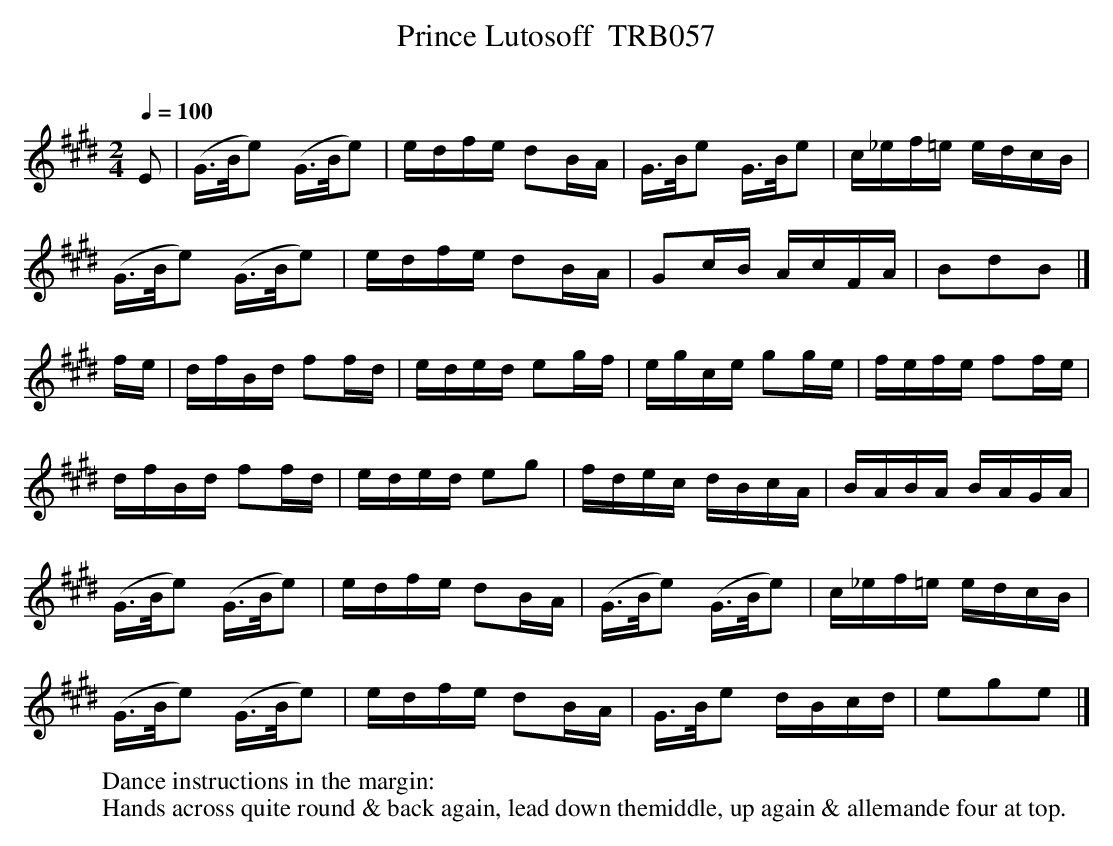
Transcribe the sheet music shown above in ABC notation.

X:1
T:Prince Lutosoff  TRB057
Q:1/4=100
W:Dance instructions in the margin:
W:Hands across quite round & back again, lead down themiddle, up again & allemande four at top.
L:1/16
M:2/4
O:
K:E
E2 | (G>Be2) (G>Be2) | edfe d2BA | G>Be2 G>Be2 | c_ef=e edcB |
(G>Be2) (G>Be2) | edfe d2BA | G2cB AcFA | B2d2B2 |]
fe | dfBd f2fd | eded e2gf | egce g2ge | fefe f2fe |
dfBd f2fd | eded e2g2 | fdec dBcA | BABA BAGA |
(G>Be2) (G>Be2) | edfe d2BA | (G>Be2) (G>Be2) | c_ef=e edcB |
(G>Be2) (G>Be2) | edfe d2BA | G>Be2 dBcd | e2g2e2 |]
